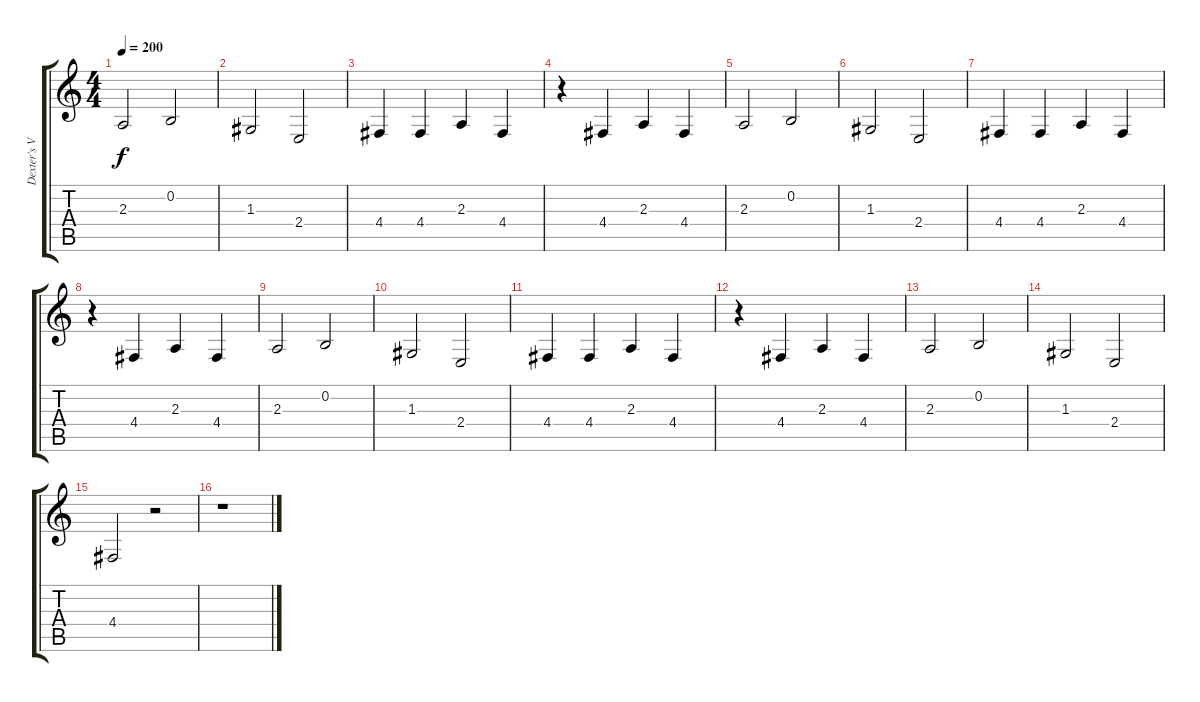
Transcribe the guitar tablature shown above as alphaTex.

\track ("Dexter's Voice" "Dexter's V") {instrument trumpet}
\staff {score tabs}
\tuning (E4 B3 G3 D3 A2 E2) {hide}
\ts (4 4)
\tempo 200
\clef g2
\ks c
2.3.2{dy f} 0.2.2 |
1.3.2 2.4.2 |
4.4.4 4.4.4 2.3.4 4.4.4 |
r.4 4.4.4 2.3.4 4.4.4 |
2.3.2 0.2.2 |
1.3.2 2.4.2 |
4.4.4 4.4.4 2.3.4 4.4.4 |
r.4 4.4.4 2.3.4 4.4.4 |
2.3.2 0.2.2 |
1.3.2 2.4.2 |
4.4.4 4.4.4 2.3.4 4.4.4 |
r.4 4.4.4 2.3.4 4.4.4 |
2.3.2 0.2.2 |
1.3.2 2.4.2 |
4.4.2 r.2 |
r.1
